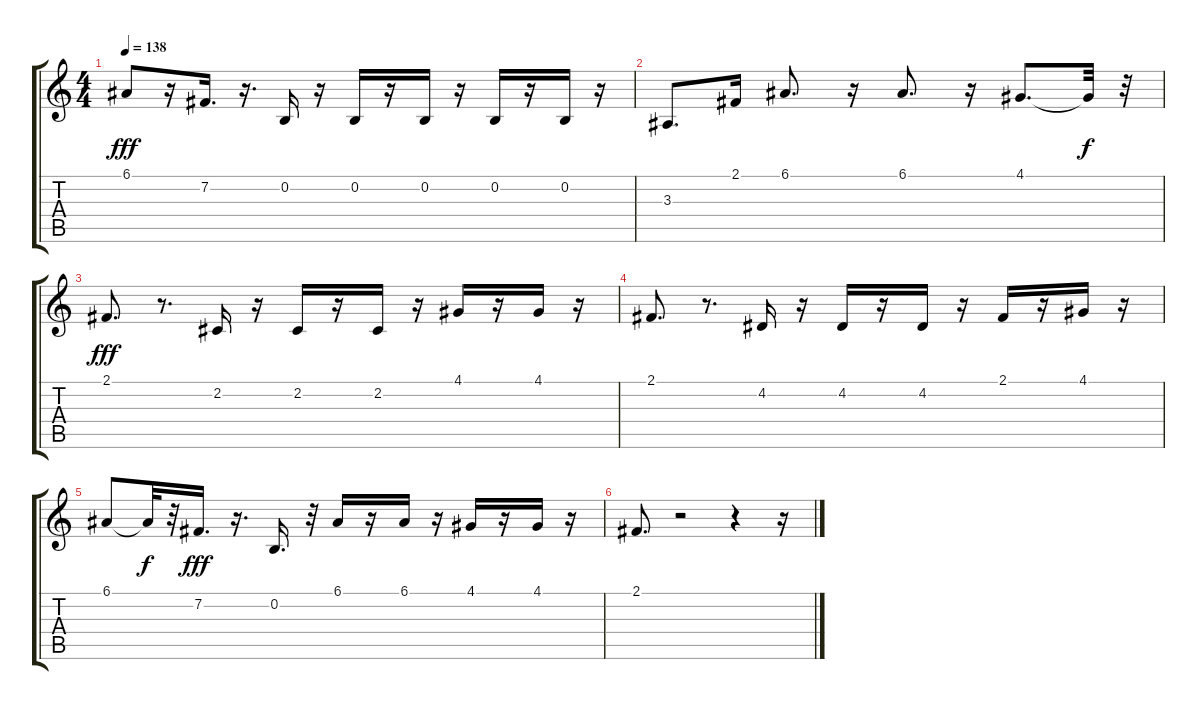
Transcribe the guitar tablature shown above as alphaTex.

\track "" {instrument clarinet}
\staff {score tabs}
\tuning (E4 B3 G3 D3 A2 E2) {hide}
\ts (4 4)
\tempo 138
\clef g2
\ks c
6.1.8{dy fff} r.16 7.2.16{d} r.16{d} 0.2.16 r.16 0.2.16 r.16 0.2.16 r.16 0.2.16 r.16 0.2.16 r.16 |
3.3.8{d} 2.1.16 6.1.8{d} r.16 6.1.8{d} r.16 4.1.8{d} 4.1{t}.32{dy f} r.32 |
2.1.8{d dy fff} r.8{d} 2.2.16 r.16 2.2.16 r.16 2.2.16 r.16 4.1.16 r.16 4.1.16 r.16 |
2.1.8{d} r.8{d} 4.2.16 r.16 4.2.16 r.16 4.2.16 r.16 2.1.16 r.16 4.1.16 r.16 |
6.1.8 6.1{t}.32{dy f} r.32 7.2.16{d dy fff} r.16{d} 0.2.16{d} r.32 6.1.16 r.16 6.1.16 r.16 4.1.16 r.16 4.1.16 r.16 |
2.1.8{d} r.2 r.4 r.16
